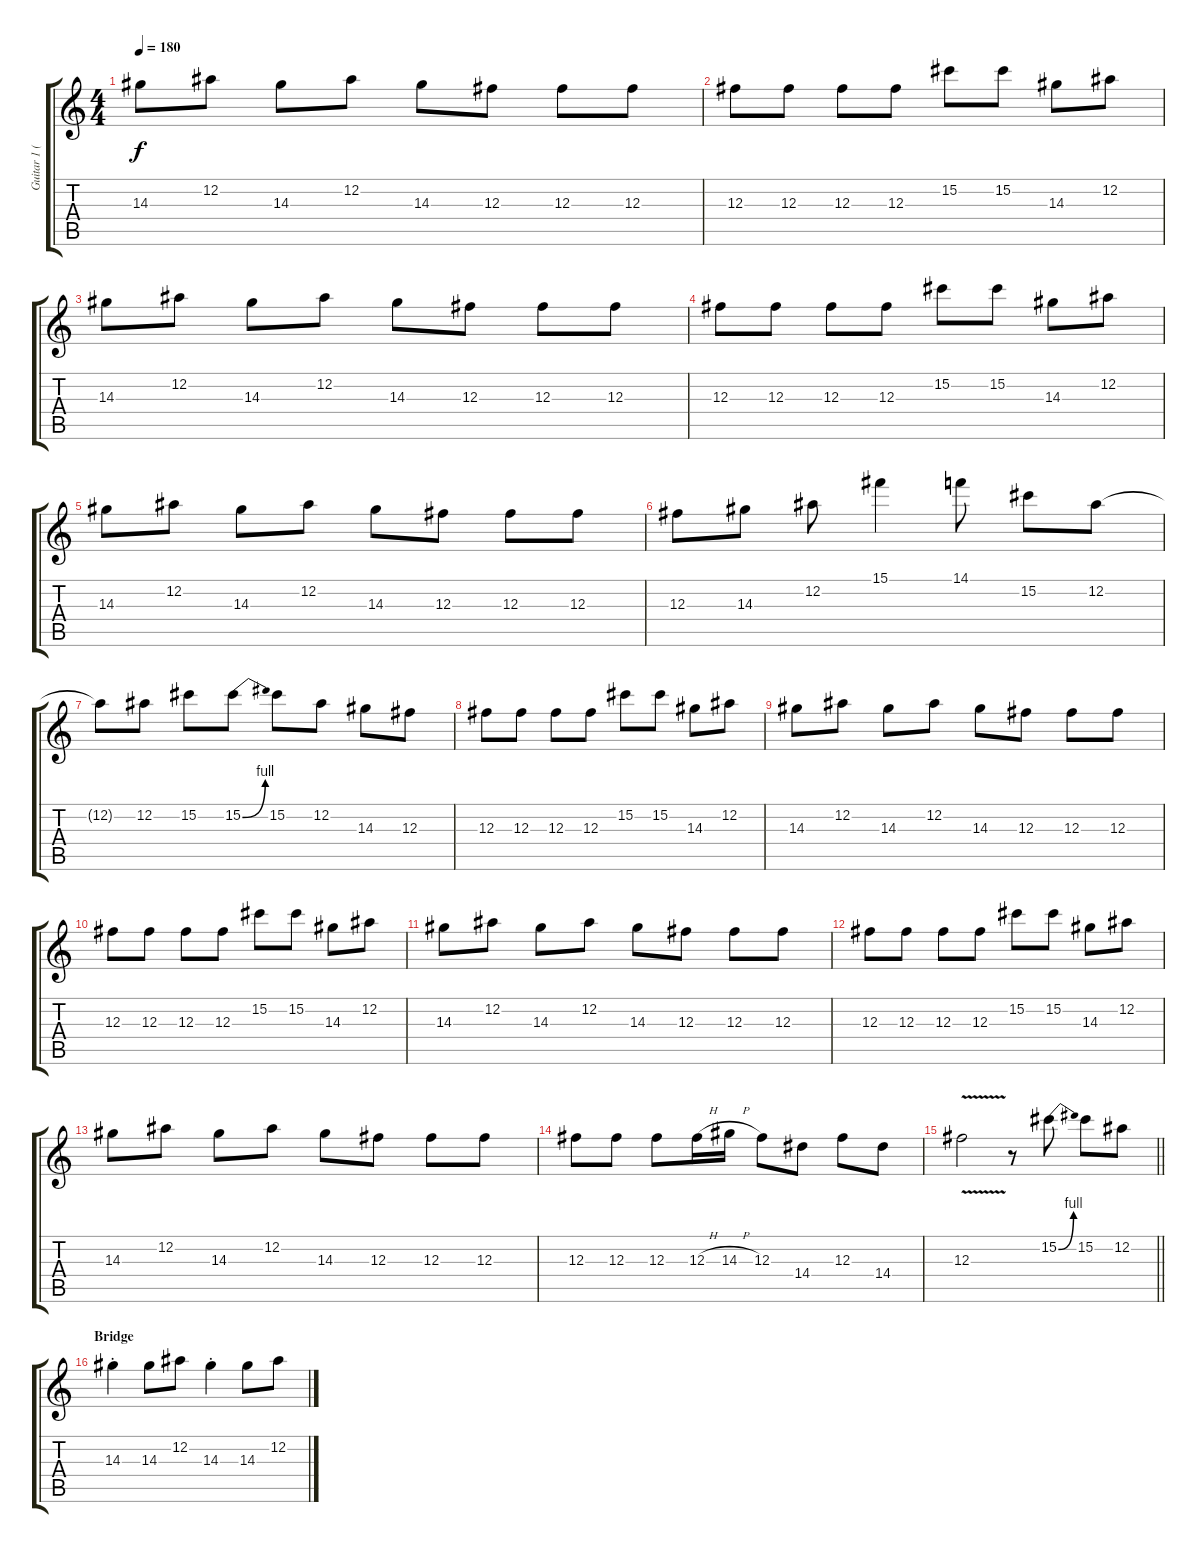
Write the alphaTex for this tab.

\track ("Guitar 1 (L)" "Guitar 1 (") {instrument overdrivenguitar}
\staff {score tabs}
\tuning (Eb4 Bb3 Gb3 Db3 Ab2 Eb2) {hide}
\ts (4 4)
\tempo 180
\clef g2
\ks c
14.3.8{dy f} 12.2.8 14.3.8 12.2.8 14.3.8 12.3.8 12.3.8 12.3.8 |
12.3.8 12.3.8 12.3.8 12.3.8 15.2.8 15.2.8 14.3.8 12.2.8 |
14.3.8 12.2.8 14.3.8 12.2.8 14.3.8 12.3.8 12.3.8 12.3.8 |
12.3.8 12.3.8 12.3.8 12.3.8 15.2.8 15.2.8 14.3.8 12.2.8 |
14.3.8 12.2.8 14.3.8 12.2.8 14.3.8 12.3.8 12.3.8 12.3.8 |
12.3.8 14.3.8 12.2.8 15.1.4 14.1.8 15.2.8 12.2.8 |
12.2{t}.8 12.2.8 15.2.8 15.2{be (bend 0 0 60 4)}.8 15.2.8 12.2.8 14.3.8 12.3.8 |
12.3.8 12.3.8 12.3.8 12.3.8 15.2.8 15.2.8 14.3.8 12.2.8 |
14.3.8 12.2.8 14.3.8 12.2.8 14.3.8 12.3.8 12.3.8 12.3.8 |
12.3.8 12.3.8 12.3.8 12.3.8 15.2.8 15.2.8 14.3.8 12.2.8 |
14.3.8 12.2.8 14.3.8 12.2.8 14.3.8 12.3.8 12.3.8 12.3.8 |
12.3.8 12.3.8 12.3.8 12.3.8 15.2.8 15.2.8 14.3.8 12.2.8 |
14.3.8 12.2.8 14.3.8 12.2.8 14.3.8 12.3.8 12.3.8 12.3.8 |
12.3.8 12.3.8 12.3.8 12.3{h}.16 14.3{h}.16 12.3.8 14.4.8 12.3.8 14.4.8 |
\barLineRight lightlight
12.3{v}.2 r.8 15.2{be (bend 0 0 60 4)}.8 15.2.8 12.2.8 |
\section ("" "Bridge")
14.3{st}.4 14.3.8 12.2.8 14.3{st}.4 14.3.8 12.2.8
